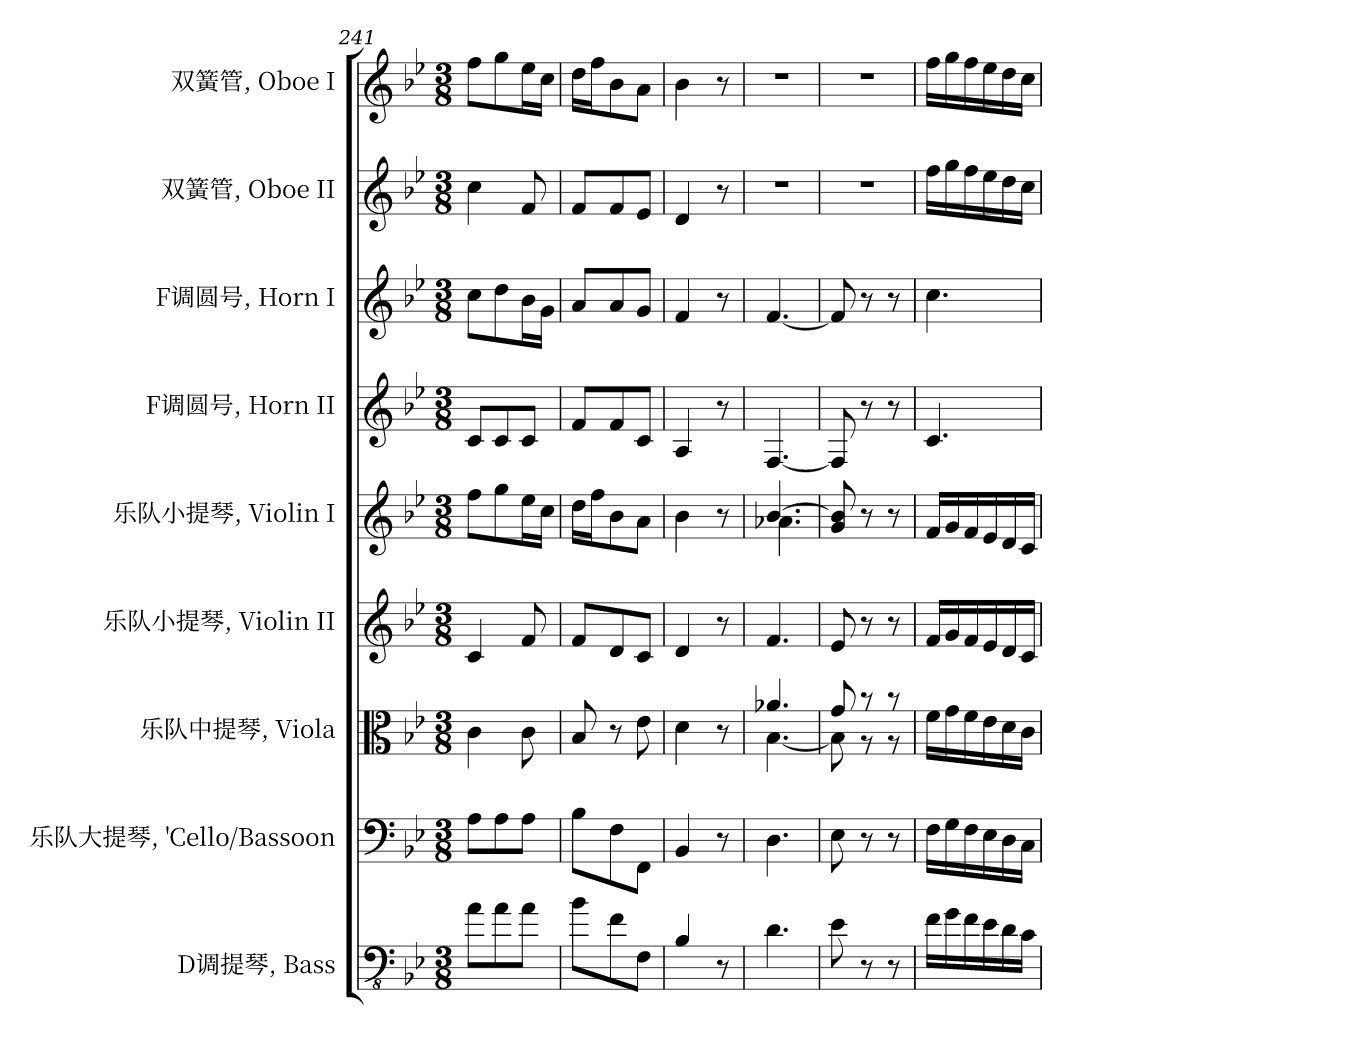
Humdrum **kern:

**kern	**kern	**kern	**kern	**kern	**kern	**kern	**kern	**kern
*part9	*part8	*part7	*part6	*part5	*part4	*part3	*part2	*part1
*staff9	*staff8	*staff7	*staff6	*staff5	*staff4	*staff3	*staff2	*staff1
*I"D调提琴, Bass	*I"乐队大提琴, 'Cello/Bassoon	*I"乐队中提琴, Viola	*I"乐队小提琴, Violin II	*I"乐队小提琴, Violin I	*I"F调圆号, Horn II	*I"F调圆号, Horn I	*I"双簧管, Oboe II	*I"双簧管, Oboe I
*	*	*	*	*	*I'F Hn.	*I'F Hn.	*I'Ob.	*I'Ob.
!!LO:PB:g=z
*clefFv4	*clefF4	*clefC3	*clefG2	*clefG2	*clefG2	*clefG2	*clefG2	*clefG2
*ITrd7c12	*	*	*	*	*ITrd4c7	*ITrd4c7	*	*
*k[b-e-]	*k[b-e-]	*k[b-e-]	*k[b-e-]	*k[b-e-]	*k[b-e-a-]	*k[b-e-a-]	*k[b-e-]	*k[b-e-]
*M3/8	*M3/8	*M3/8	*M3/8	*M3/8	*M3/8	*M3/8	*M3/8	*M3/8
=241	=241	=241	=241	=241	=241	=241	=241	=241
8AA\L	8A\L	4c\	4c/	8ff\L	8F/L	8f\L	4cc\	8ff\L
8AA\	8A\	.	.	8gg\	8F/	8g\	.	8gg\
8AA\J	8A\J	8c\	8f/	16ee-\L	8F/J	16e-\L	8f/	16ee-\L
.	.	.	.	16cc\JJ	.	16c\JJ	.	16cc\JJ
=242	=242	=242	=242	=242	=242	=242	=242	=242
8BB-\L	8B-\L	8B-/	8f/L	16dd\LL	8B-/L	8d/L	8f/L	16dd\LL
.	.	.	.	16ff\J	.	.	.	16ff\J
8FF\	8F\	8r	8d/	8b-\	8B-/	8d/	8f/	8b-\
8FFF\J	8FF\J	8e-\	8c/J	8a\J	8F/J	8c/J	8e-/J	8a\J
=243	=243	=243	=243	=243	=243	=243	=243	=243
4BBB-/	4BB-/	4d\	4d/	4b-\	4D/	4B-/	4d/	4b-\
8r	8r	8r	8r	8r	8r	8r	8r	8r
=244	=244	=244	=244	=244	=244	=244	=244	=244
*	*	*^	*	*^	*	*	*	*
4.DD\	4.D\	4.a-X/	[4.B-\	4.f/	[4.b-/	4.a-X\	[4.BB-/	[4.B-/	4.r	4.r
*	*	*	*	*	*v	*v	*	*	*	*
=245	=245	=245	=245	=245	=245	=245	=245	=245	=245
8EE-\	8E-\	8g/	8B-\]	8e-/	8g/ 8b-/]	8BB-/]	8B-/]	4.r	4.r
8r	8r	8r	8r	8r	8r	8r	8r	.	.
8r	8r	8r	8r	8r	8r	8r	8r	.	.
*	*	*v	*v	*	*	*	*	*	*
=246	=246	=246	=246	=246	=246	=246	=246	=246
16FF\LL	16F\LL	16f\LL	16f/LL	16f/LL	4.F/	4.f\	16ff\LL	16ff\LL
16GG\	16G\	16g\	16g/	16g/	.	.	16gg\	16gg\
16FF\	16F\	16f\	16f/	16f/	.	.	16ff\	16ff\
16EE-\	16E-\	16e-\	16e-/	16e-/	.	.	16ee-\	16ee-\
16DD\	16D\	16d\	16d/	16d/	.	.	16dd\	16dd\
16CC\JJ	16C\JJ	16c\JJ	16c/JJ	16c/JJ	.	.	16cc\JJ	16cc\JJ
=	=	=	=	=	=	=	=	=
*-	*-	*-	*-	*-	*-	*-	*-	*-
